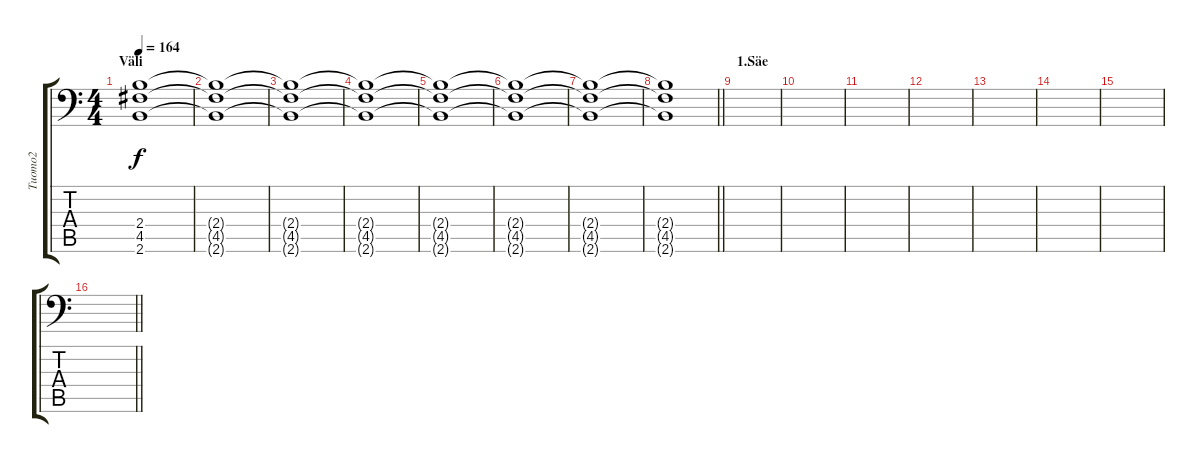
\track ("Tuomo2" "Tuomo2") {instrument distortionguitar}
\staff {score tabs}
\tuning (B3 G3 D3 A2 D2 A1) {hide}
\ts (4 4)
\section ("" "Väli")
\tempo 164
\clef f4
\ks c
(2.4 4.5 2.6).1{dy f volume 7} |
(2.4{t} 4.5{t} 2.6{t}).1 |
(2.4{t} 4.5{t} 2.6{t}).1 |
(2.4{t} 4.5{t} 2.6{t}).1 |
(2.4{t} 4.5{t} 2.6{t}).1{volume 0} |
(2.4{t} 4.5{t} 2.6{t}).1 |
(2.4{t} 4.5{t} 2.6{t}).1 |
\barLineRight lightlight
(2.4{t} 4.5{t} 2.6{t}).1 |
\section ("" "1.Säe")
|
|
|
|
|
|
|
\barLineRight lightlight
